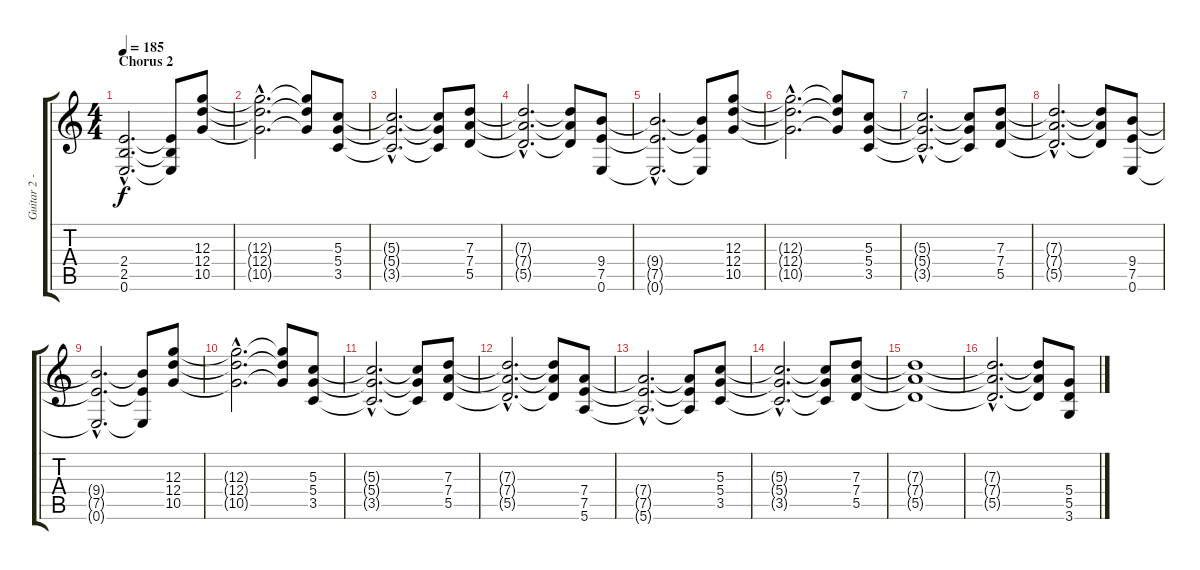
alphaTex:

\track ("Guitar 2 - Smith" "Guitar 2 -") {instrument overdrivenguitar}
\staff {score tabs}
\tuning (E4 B3 G3 D3 A2 E2) {hide}
\ts (4 4)
\section ("" "Chorus 2")
\tempo 185
\clef g2
\ks c
(2.4{hac t} 2.5{hac t} 0.6{hac t}).2{d dy f} (2.4{t} 2.5{t} 0.6{t}).8 (12.3 12.4 10.5).8 |
(12.3{hac t} 12.4{hac t} 10.5{hac t}).2{d} (12.3{t} 12.4{t} 10.5{t}).8 (5.3 5.4 3.5).8 |
(5.3{hac t} 5.4{hac t} 3.5{hac t}).2{d} (5.3{t} 5.4{t} 3.5{t}).8 (7.3 7.4 5.5).8 |
(7.3{hac t} 7.4{hac t} 5.5{hac t}).2{d} (7.3{t} 7.4{t} 5.5{t}).8 (9.4 7.5 0.6).8 |
(9.4{hac t} 7.5{hac t} 0.6{hac t}).2{d} (9.4{t} 7.5{t} 0.6{t}).8 (12.3 12.4 10.5).8 |
(12.3{hac t} 12.4{hac t} 10.5{hac t}).2{d} (12.3{t} 12.4{t} 10.5{t}).8 (5.3 5.4 3.5).8 |
(5.3{hac t} 5.4{hac t} 3.5{hac t}).2{d} (5.3{t} 5.4{t} 3.5{t}).8 (7.3 7.4 5.5).8 |
(7.3{hac t} 7.4{hac t} 5.5{hac t}).2{d} (7.3{t} 7.4{t} 5.5{t}).8 (9.4 7.5 0.6).8 |
\section ("" "")
(9.4{hac t} 7.5{hac t} 0.6{hac t}).2{d} (9.4{t} 7.5{t} 0.6{t}).8 (12.3 12.4 10.5).8 |
(12.3{hac t} 12.4{hac t} 10.5{hac t}).2{d} (12.3{t} 12.4{t} 10.5{t}).8 (5.3 5.4 3.5).8 |
(5.3{hac t} 5.4{hac t} 3.5{hac t}).2{d} (5.3{t} 5.4{t} 3.5{t}).8 (7.3 7.4 5.5).8 |
(7.3{hac t} 7.4{hac t} 5.5{hac t}).2{d} (7.3{t} 7.4{t} 5.5{t}).8 (7.4 7.5 5.6).8 |
(7.4{hac t} 7.5{hac t} 5.6{hac t}).2{d} (7.4{t} 7.5{t} 5.6{t}).8 (5.3 5.4 3.5).8 |
(5.3{hac t} 5.4{hac t} 3.5{hac t}).2{d} (5.3{t} 5.4{t} 3.5{t}).8 (7.3 7.4 5.5).8 |
(7.3{t} 7.4{t} 5.5{t}).1 |
(7.3{hac t} 7.4{hac t} 5.5{hac t}).2{d} (7.3{t} 7.4{t} 5.5{t}).8 (5.4 5.5 3.6).8
